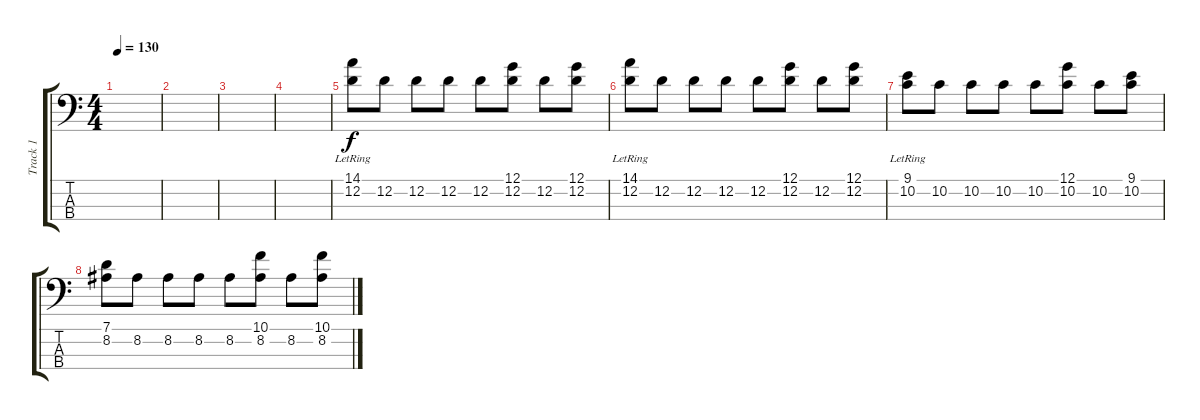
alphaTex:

\track ("Track 1" "Track 1") {instrument electricbassfinger}
\staff {score tabs}
\tuning (G2 D2 A1 E1) {hide}
\ts (4 4)
\tempo 130
\clef f4
\ks c
|
|
|
|
(14.1{lr} 12.2{lr}).8 12.2.8 12.2.8 12.2.8 12.2.8 (12.1 12.2).8 12.2.8 (12.1 12.2).8 |
(14.1{lr} 12.2{lr}).8 12.2.8 12.2.8 12.2.8 12.2.8 (12.1 12.2).8 12.2.8 (12.1 12.2).8 |
(9.1{lr} 10.2{lr}).8 10.2.8 10.2.8 10.2.8 10.2.8 (12.1 10.2).8 10.2.8 (9.1 10.2).8 |
(7.1 8.2).8 8.2.8 8.2.8 8.2.8 8.2.8 (10.1 8.2).8 8.2.8 (10.1 8.2).8
